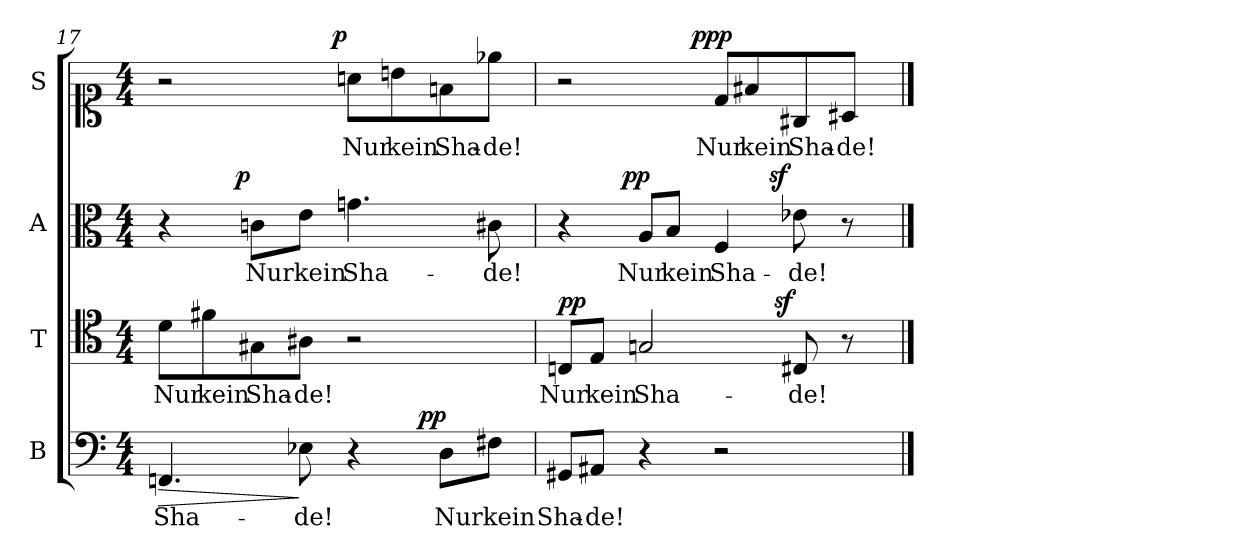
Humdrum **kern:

**kern	**text	**dynam	**kern	**text	**dynam	**kern	**text	**dynam	**kern	**text	**dynam
*part4	*part4	*part4	*part3	*part3	*part3	*part2	*part2	*part2	*part1	*part1	*part1
*staff4	*staff4	*staff4	*staff3	*staff3	*staff3	*staff2	*staff2	*staff2	*staff1	*staff1	*staff1
*I"B	*	*	*I"T	*	*	*I"A	*	*	*I"S	*	*
*I'B	*	*	*I'T	*	*	*I'A	*	*	*I'S	*	*
!!LO:LB:g=z
*clefF4	*	*	*clefC4	*	*	*clefC3	*	*	*clefC1	*	*
*k[]	*	*	*k[]	*	*	*k[]	*	*	*k[]	*	*
*C:	*	*	*C:	*	*	*C:	*	*	*C:	*	*
*M4/4	*	*	*M4/4	*	*	*M4/4	*	*	*M4/4	*	*
=17	=17	=17	=17	=17	=17	=17	=17	=17	=17	=17	=17
!	!LO:LY:b:color=#000000	!LO:HP:b	!	!	!	!	!	!	!	!	!
!	!	!	!	!LO:LY:b:color=#000000	!	!	!	!	!	!	!
*^	*	*	*	*	*	*^	*	*	*^	*	*
4.FFni/	2ryy	Sha-	>	8di\L	Nur	.	4r	8ryy	.	.	2r	4ryy	.	.
!	!	!	!	!	!LO:LY:b:color=#000000	!	!	!	!	!	!	!	!	!
.	.	.	.	8f#Xi\	kein	.	.	16ryy	.	.	.	.	.	.
.	.	.	.	.	.	.	.	64ryy	.	.	.	.	.	.
.	.	.	.	.	.	.	.	256.ryy	.	.	.	.	.	.
.	.	.	.	.	.	.	.	2ryy	.	p	.	.	.	.
!	!	!	!	!	!LO:LY:b:color=#000000	!	!	!	!	!	!	!	!	!
!	!	!	!	!	!	!	!	!	!LO:LY:b:color=#000000	!	!	!	!	!
.	.	.	.	8G#Xi\	Sha-	.	8cni\L	.	Nur	.	.	8ryy	.	.
!	!	!LO:LY:b:color=#000000	!	!	!	!	!	!	!	!	!	!	!	!
!	!	!	!	!	!LO:LY:b:color=#000000	!	!	!	!	!	!	!	!	!
!	!	!	!	!	!	!	!	!	!LO:LY:b:color=#000000	!	!	!	!	!
8E-Xi\	.	-de!	]	8A#Xi\J	-de!	.	8ei\J	.	kein	.	.	16ryy	.	.
.	.	.	.	.	.	.	.	.	.	.	.	64ryy	.	.
.	.	.	.	.	.	.	.	.	.	.	.	256.ryy	.	.
.	.	.	.	.	.	.	.	.	.	.	.	2ryy	.	p
!	!	!	!	!	!	!	!	!	!LO:LY:b:color=#000000	!	!	!	!	!
!	!	!	!	!	!	!	!	!	!	!	!	!	!LO:LY:b:color=#000000	!
4r	8ryy	.	.	2r	.	.	4.gni\	.	Sha-	.	8ani\L	.	Nur	.
!	!	!	!	!	!	!	!	!	!	!	!	!	!LO:LY:b:color=#000000	!
.	16ryy	.	.	.	.	.	.	.	.	.	8bni\	.	kein	.
.	128.ryy	.	.	.	.	.	.	.	.	.	.	.	.	.
.	4ryy	.	pp	.	.	.	.	.	.	.	.	.	.	.
.	.	.	.	.	.	.	.	4ryy	.	.	.	.	.	.
!	!	!LO:LY:b:color=#000000	!	!	!	!	!	!	!	!	!	!	!	!
!	!	!	!	!	!	!	!	!	!	!	!	!	!LO:LY:b:color=#000000	!
8Di\L	.	Nur	.	.	.	.	.	.	.	.	8fni\	.	Sha-	.
!	!	!LO:LY:b:color=#000000	!	!	!	!	!	!	!	!	!	!	!	!
!	!	!	!	!	!	!	!	!	!LO:LY:b:color=#000000	!	!	!	!	!
!	!	!	!	!	!	!	!	!	!	!	!	!	!LO:LY:b:color=#000000	!
8F#Xi\J	.	kein	.	.	.	.	8c#Xi\	.	-de!	.	8ee-Xi\J	.	-de!	.
.	32ryy	.	.	.	.	.	.	.	.	.	.	.	.	.
.	.	.	.	.	.	.	.	32ryy	.	.	.	32ryy	.	.
.	64ryy	.	.	.	.	.	.	.	.	.	.	.	.	.
.	.	.	.	.	.	.	.	128ryy	.	.	.	128ryy	.	.
.	256ryy	.	.	.	.	.	.	.	.	.	.	.	.	.
.	.	.	.	.	.	.	.	512ryy	.	.	.	512ryy	.	.
*v	*v	*	*	*	*	*	*v	*v	*	*	*	*	*	*
=18	=18	=18	=18	=18	=18	=18	=18	=18	=18	=18	=18	=18
*^	*	*	*	*	*	*^	*	*	*	*	*	*
!	!	!LO:LY:b:color=#000000	!	!	!	!	!	!	!	!	!	!	!	!
*v	*v	*	*	*	*	*	*v	*v	*	*	*	*	*	*
*^	*	*	*	*	*	*^	*	*	*	*	*	*
!	!	!	!	!	!LO:LY:b:color=#000000	!	!	!	!	!	!	!	!	!
*v	*v	*	*	*^	*	*	*	*^	*	*	*	*	*	*
8GG#Xi/L	Sha-	.	8Cni/L	2ryy	Nur	pp	4r	8ryy	2ryy	.	.	2r	4ryy	.	.
!	!LO:LY:b:color=#000000	!	!	!	!	!	!	!	!	!	!	!	!	!	!
!	!	!	!	!	!LO:LY:b:color=#000000	!	!	!	!	!	!	!	!	!	!
8AA#Xi/J	-de!	.	8Ei/J	.	kein	.	.	16ryy	.	.	.	.	.	.	.
.	.	.	.	.	.	.	.	64ryy	.	.	.	.	.	.	.
.	.	.	.	.	.	.	.	512ryy	.	.	.	.	.	.	.
.	.	.	.	.	.	.	.	2ryy	.	.	pp	.	.	.	.
!	!	!	!	!	!LO:LY:b:color=#000000	!	!	!	!	!	!	!	!	!	!
!	!	!	!	!	!	!	!	!	!	!LO:LY:b:color=#000000	!	!	!	!	!
4r	.	.	2Gni/	.	Sha-	.	8Ai/L	.	.	Nur	.	.	8ryy	.	.
!	!	!	!	!	!	!	!	!	!	!LO:LY:b:color=#000000	!	!	!	!	!
.	.	.	.	.	.	.	8Bi/J	.	.	kein	.	.	32ryy	.	.
.	.	.	.	.	.	.	.	.	.	.	.	.	64ryy	.	.
.	.	.	.	.	.	.	.	.	.	.	.	.	512.ryy	.	.
.	.	.	.	.	.	.	.	.	.	.	.	.	2ryy	.	ppp
!	!	!	!	!	!	!	!	!	!	!LO:LY:b:color=#000000	!	!	!	!	!
!	!	!	!	!	!	!	!	!	!	!	!	!	!	!LO:LY:b:color=#000000	!
2r	.	.	.	8ryy	.	.	4Fi/	.	8ryy	Sha-	.	8di/L	.	Nur	.
!	!	!	!	!	!	!	!	!	!	!	!	!	!	!LO:LY:b:color=#000000	!
.	.	.	.	16ryy	.	.	.	.	16ryy	.	.	8f#Xi/	.	kein	.
.	.	.	.	128..ryy	.	.	.	.	256..ryy	.	.	.	.	.	.
.	.	.	.	.	.	.	.	.	4ryy	.	sf	.	.	.	.
.	.	.	.	4ryy	.	sf	.	.	.	.	.	.	.	.	.
.	.	.	.	.	.	.	.	4ryy	.	.	.	.	.	.	.
!	!	!	!	!	!LO:LY:b:color=#000000	!	!	!	!	!	!	!	!	!	!
!	!	!	!	!	!	!	!	!	!	!LO:LY:b:color=#000000	!	!	!	!	!
!	!	!	!	!	!	!	!	!	!	!	!	!	!	!LO:LY:b:color=#000000	!
.	.	.	8C#Xi/	.	-de!	.	8e-Xi\	.	.	-de!	.	8G#Xi/	.	Sha-	.
!	!	!	!	!	!	!	!	!	!	!	!	!	!	!LO:LY:b:color=#000000	!
.	.	.	8r	.	.	.	8r	.	.	.	.	8A#Xi/J	.	-de!	.
.	.	.	.	.	.	.	.	.	.	.	.	.	16ryy	.	.
.	.	.	.	.	.	.	.	.	32ryy	.	.	.	.	.	.
.	.	.	.	32ryy	.	.	.	.	.	.	.	.	.	.	.
.	.	.	.	.	.	.	.	32ryy	.	.	.	.	.	.	.
.	.	.	.	.	.	.	.	.	64ryy	.	.	.	.	.	.
.	.	.	.	64ryy	.	.	.	.	.	.	.	.	.	.	.
.	.	.	.	.	.	.	.	128..ryy	.	.	.	.	.	.	.
.	.	.	.	.	.	.	.	.	.	.	.	.	128ryy	.	.
.	.	.	.	.	.	.	.	.	128ryy	.	.	.	.	.	.
.	.	.	.	.	.	.	.	.	.	.	.	.	256ryy	.	.
.	.	.	.	512ryy	.	.	.	.	.	.	.	.	.	.	.
.	.	.	.	.	.	.	.	.	1024ryy	.	.	.	1024ryy	.	.
*	*	*	*v	*v	*	*	*	*	*	*	*	*v	*v	*	*
*	*	*	*	*	*	*v	*v	*v	*	*	*	*	*
==	==	==	==	==	==	==	==	==	==	==	==
*-	*-	*-	*-	*-	*-	*-	*-	*-	*-	*-	*-
